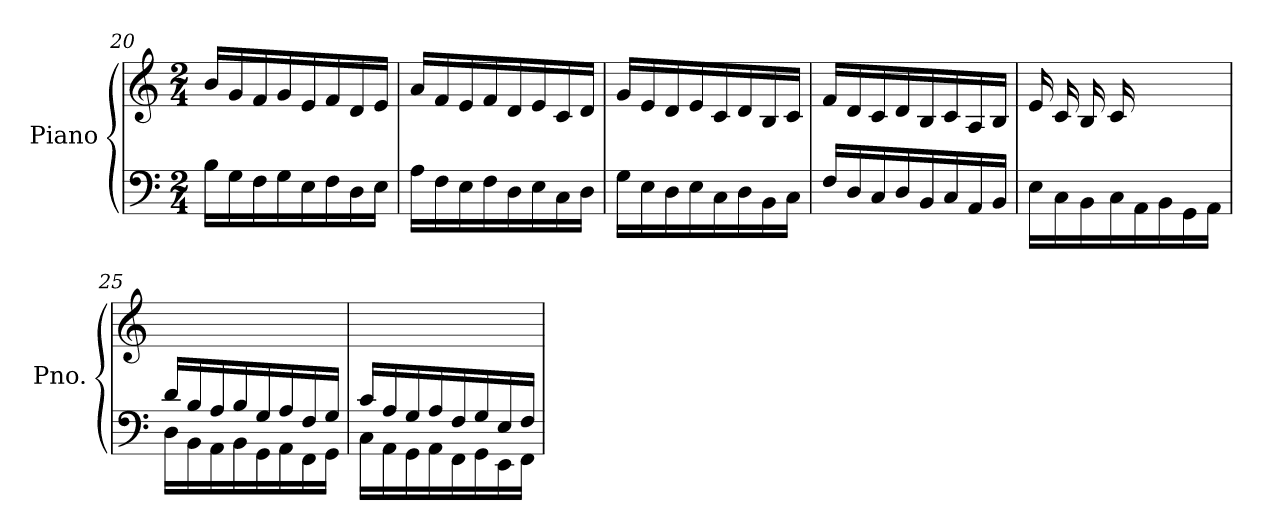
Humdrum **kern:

**kern	**kern
*part1	*part1
*staff2	*staff1
*I"Piano	*
*I'Pno.	*
*clefF4	*clefG2
*k[]	*k[]
*M2/4	*M2/4
=20	=20
16B\LL	16b/LL
16G\	16g/
16F\	16f/
16G\	16g/
16E\	16e/
16F\	16f/
16D\	16d/
16E\JJ	16e/JJ
=21	=21
16A\LL	16a/LL
16F\	16f/
16E\	16e/
16F\	16f/
16D\	16d/
16E\	16e/
16C\	16c/
16D\JJ	16d/JJ
=22	=22
16G\LL	16g/LL
16E\	16e/
16D\	16d/
16E\	16e/
16C\	16c/
16D\	16d/
16BB\	16B/
16C\JJ	16c/JJ
=23	=23
16F/LL	16f/LL
16D/	16d/
16C/	16c/
16D/	16d/
16BB/	16B/
16C/	16c/
16AA/	16A/
16BB/JJ	16B/JJ
!!LO:LB:g=z
=24	=24
*^	*
4ryy	16E\LL	16e/LL
.	16C\	16c/
.	16BB\	16B/
.	16C\	16c/
16A/	16AA\	4ryy
16B/	16BB\	.
16G/	16GG\	.
16A/JJ	16AA\JJ	.
=25	=25	=25
16d/LL	16D\LL	2ryy
16B/	16BB\	.
16A/	16AA\	.
16B/	16BB\	.
16G/	16GG\	.
16A/	16AA\	.
16F/	16FF\	.
16G/JJ	16GG\JJ	.
=26	=26	=26
16c/LL	16C\LL	2ryy
16A/	16AA\	.
16G/	16GG\	.
16A/	16AA\	.
16F/	16FF\	.
16G/	16GG\	.
16E/	16EE\	.
16F/JJ	16FF\JJ	.
*v	*v	*
=	=
*-	*-
